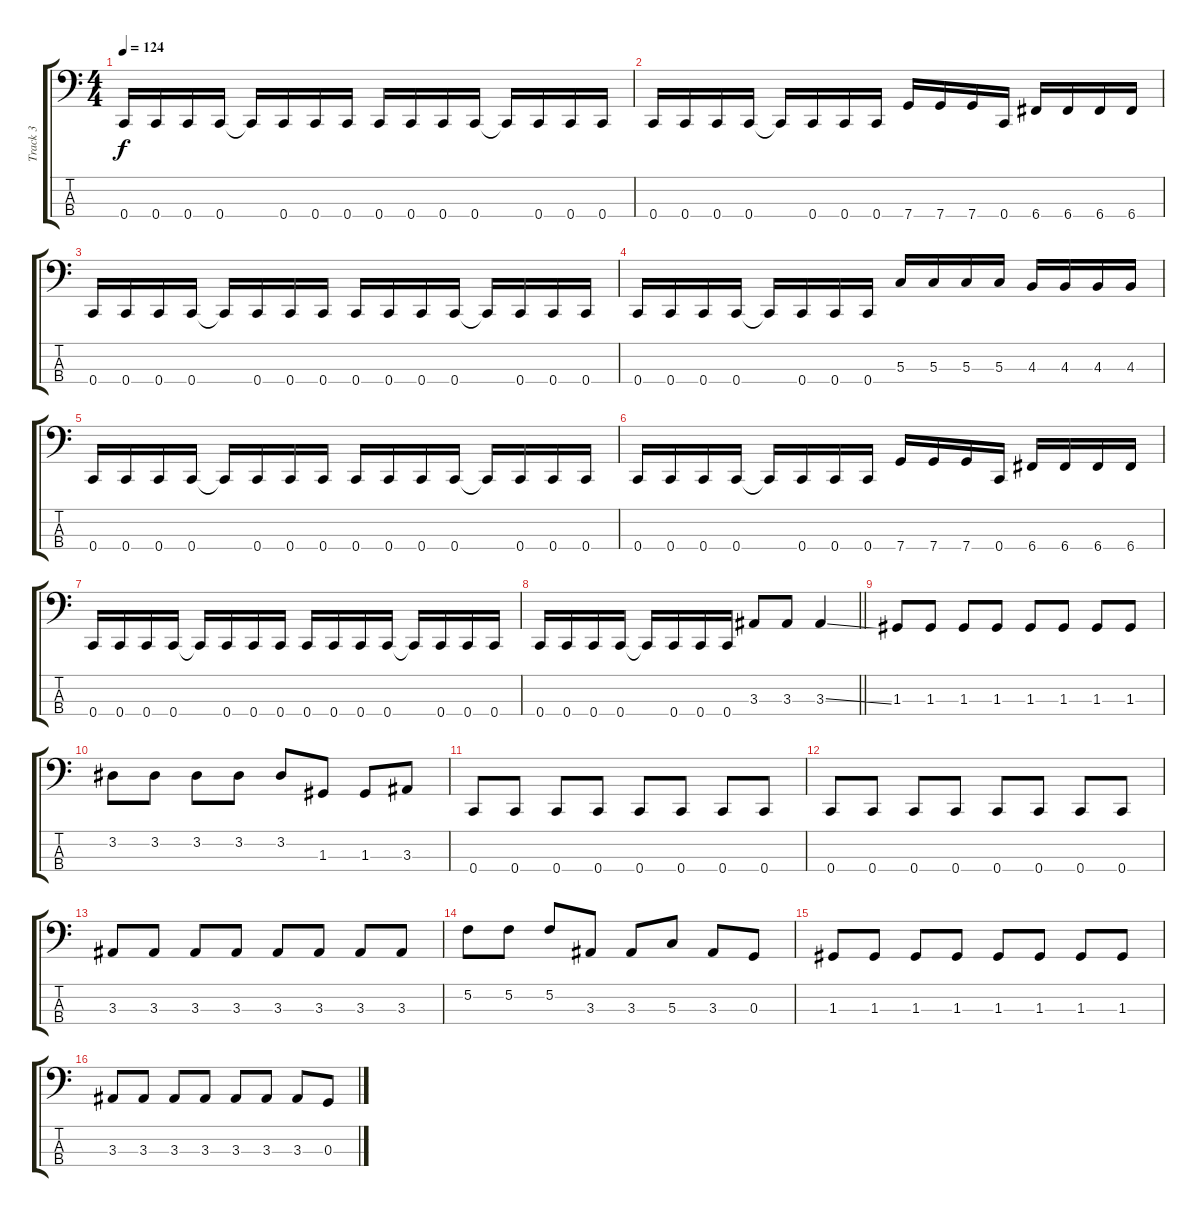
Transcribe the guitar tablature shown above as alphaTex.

\track ("Track 3" "Track 3") {instrument electricbasspick}
\staff {score tabs}
\tuning (F2 C2 G1 C1) {hide}
\ts (4 4)
\tempo 124
\clef f4
\ks c
0.4.16{dy f} 0.4.16 0.4.16 0.4.16 0.4{t}.16 0.4.16 0.4.16 0.4.16 0.4.16 0.4.16 0.4.16 0.4.16 0.4{t}.16 0.4.16 0.4.16 0.4.16 |
0.4.16 0.4.16 0.4.16 0.4.16 0.4{t}.16 0.4.16 0.4.16 0.4.16 7.4.16 7.4.16 7.4.16 0.4.16 6.4.16 6.4.16 6.4.16 6.4.16 |
0.4.16 0.4.16 0.4.16 0.4.16 0.4{t}.16 0.4.16 0.4.16 0.4.16 0.4.16 0.4.16 0.4.16 0.4.16 0.4{t}.16 0.4.16 0.4.16 0.4.16 |
0.4.16 0.4.16 0.4.16 0.4.16 0.4{t}.16 0.4.16 0.4.16 0.4.16 5.3.16 5.3.16 5.3.16 5.3.16 4.3.16 4.3.16 4.3.16 4.3.16 |
0.4.16 0.4.16 0.4.16 0.4.16 0.4{t}.16 0.4.16 0.4.16 0.4.16 0.4.16 0.4.16 0.4.16 0.4.16 0.4{t}.16 0.4.16 0.4.16 0.4.16 |
0.4.16 0.4.16 0.4.16 0.4.16 0.4{t}.16 0.4.16 0.4.16 0.4.16 7.4.16 7.4.16 7.4.16 0.4.16 6.4.16 6.4.16 6.4.16 6.4.16 |
0.4.16 0.4.16 0.4.16 0.4.16 0.4{t}.16 0.4.16 0.4.16 0.4.16 0.4.16 0.4.16 0.4.16 0.4.16 0.4{t}.16 0.4.16 0.4.16 0.4.16 |
\barLineRight lightlight
0.4.16 0.4.16 0.4.16 0.4.16 0.4{t}.16 0.4.16 0.4.16 0.4.16 3.3.8 3.3.8 3.3{ss}.4 |
1.3.8 1.3.8 1.3.8 1.3.8 1.3.8 1.3.8 1.3.8 1.3.8 |
3.2.8 3.2.8 3.2.8 3.2.8 3.2.8 1.3.8 1.3.8 3.3.8 |
0.4.8 0.4.8 0.4.8 0.4.8 0.4.8 0.4.8 0.4.8 0.4.8 |
0.4.8 0.4.8 0.4.8 0.4.8 0.4.8 0.4.8 0.4.8 0.4.8 |
3.3.8 3.3.8 3.3.8 3.3.8 3.3.8 3.3.8 3.3.8 3.3.8 |
5.2.8 5.2.8 5.2.8 3.3.8 3.3.8 5.3.8 3.3.8 0.3.8 |
1.3.8 1.3.8 1.3.8 1.3.8 1.3.8 1.3.8 1.3.8 1.3.8 |
3.3.8 3.3.8 3.3.8 3.3.8 3.3.8 3.3.8 3.3.8 0.3.8
